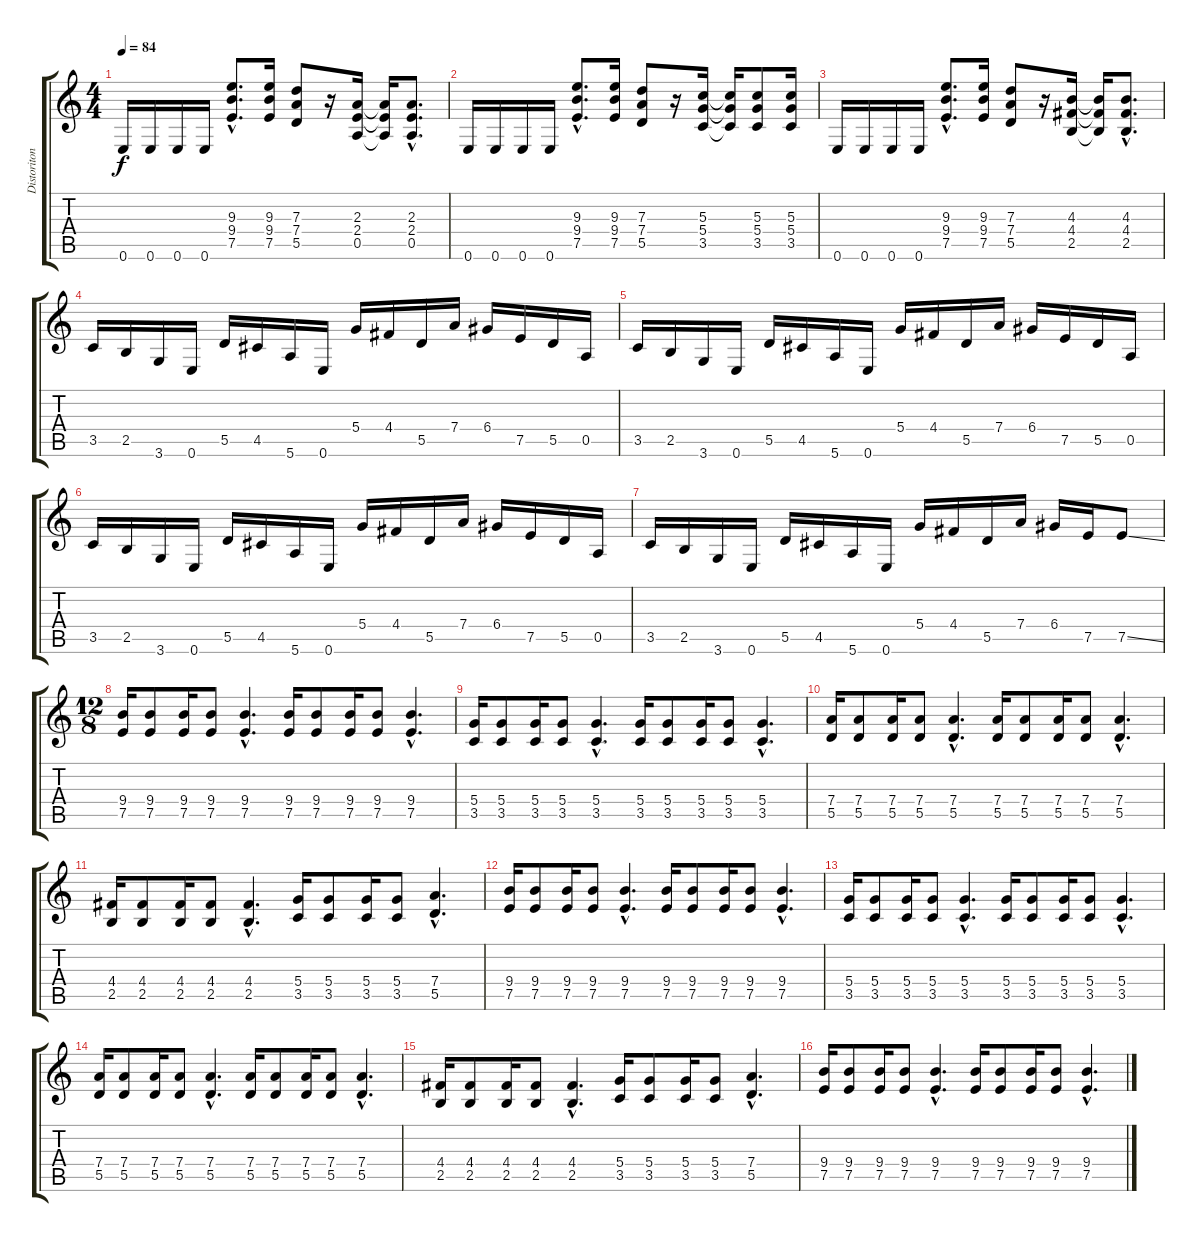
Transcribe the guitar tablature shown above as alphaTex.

\track ("Distoriton" "Distoriton") {instrument distortionguitar}
\staff {score tabs}
\tuning (E4 B3 G3 D3 A2 E2) {hide}
\ts (4 4)
\tempo 84
\clef g2
\ks c
0.6.16{dy f} 0.6.16 0.6.16 0.6.16 (9.3{hac} 9.4{hac} 7.5{hac}).8{d} (9.3 9.4 7.5).16 (7.3 7.4 5.5).8 r.16 (2.3 2.4 0.5).16 (2.3{t} 2.4{t} 0.5{t}).16 (2.3{hac} 2.4{hac} 0.5{hac}).8{d} |
0.6.16 0.6.16 0.6.16 0.6.16 (9.3{hac} 9.4{hac} 7.5{hac}).8{d} (9.3 9.4 7.5).16 (7.3 7.4 5.5).8 r.16 (5.3 5.4 3.5).16 (5.3{t} 5.4{t} 3.5{t}).16 (5.3 5.4 3.5).8 (5.3 5.4 3.5).16 |
0.6.16 0.6.16 0.6.16 0.6.16 (9.3{hac} 9.4{hac} 7.5{hac}).8{d} (9.3 9.4 7.5).16 (7.3 7.4 5.5).8 r.16 (4.3 4.4 2.5).16 (4.3{t} 4.4{t} 2.5{t}).16 (4.3{hac} 4.4{hac} 2.5{hac}).8{d} |
3.5.16 2.5.16 3.6.16 0.6.16 5.5.16 4.5.16 5.6.16 0.6.16 5.4.16 4.4.16 5.5.16 7.4.16 6.4.16 7.5.16 5.5.16 0.5.16 |
3.5.16 2.5.16 3.6.16 0.6.16 5.5.16 4.5.16 5.6.16 0.6.16 5.4.16 4.4.16 5.5.16 7.4.16 6.4.16 7.5.16 5.5.16 0.5.16 |
3.5.16 2.5.16 3.6.16 0.6.16 5.5.16 4.5.16 5.6.16 0.6.16 5.4.16 4.4.16 5.5.16 7.4.16 6.4.16 7.5.16 5.5.16 0.5.16 |
3.5.16 2.5.16 3.6.16 0.6.16 5.5.16 4.5.16 5.6.16 0.6.16 5.4.16 4.4.16 5.5.16 7.4.16 6.4.16 7.5.16 7.5{ss}.8 |
\ts (12 8)
(9.4 7.5).16 (9.4 7.5).8 (9.4 7.5).16 (9.4 7.5).8 (9.4{hac} 7.5{hac}).4{d} (9.4 7.5).16 (9.4 7.5).8 (9.4 7.5).16 (9.4 7.5).8 (9.4{hac} 7.5{hac}).4{d} |
(5.4 3.5).16 (5.4 3.5).8 (5.4 3.5).16 (5.4 3.5).8 (5.4{hac} 3.5{hac}).4{d} (5.4 3.5).16 (5.4 3.5).8 (5.4 3.5).16 (5.4 3.5).8 (5.4{hac} 3.5{hac}).4{d} |
(7.4 5.5).16 (7.4 5.5).8 (7.4 5.5).16 (7.4 5.5).8 (7.4{hac} 5.5{hac}).4{d} (7.4 5.5).16 (7.4 5.5).8 (7.4 5.5).16 (7.4 5.5).8 (7.4{hac} 5.5{hac}).4{d} |
(4.4 2.5).16 (4.4 2.5).8 (4.4 2.5).16 (4.4 2.5).8 (4.4{hac} 2.5{hac}).4{d} (5.4 3.5).16 (5.4 3.5).8 (5.4 3.5).16 (5.4 3.5).8 (7.4{hac} 5.5{hac}).4{d} |
(9.4 7.5).16 (9.4 7.5).8 (9.4 7.5).16 (9.4 7.5).8 (9.4{hac} 7.5{hac}).4{d} (9.4 7.5).16 (9.4 7.5).8 (9.4 7.5).16 (9.4 7.5).8 (9.4{hac} 7.5{hac}).4{d} |
(5.4 3.5).16 (5.4 3.5).8 (5.4 3.5).16 (5.4 3.5).8 (5.4{hac} 3.5{hac}).4{d} (5.4 3.5).16 (5.4 3.5).8 (5.4 3.5).16 (5.4 3.5).8 (5.4{hac} 3.5{hac}).4{d} |
(7.4 5.5).16 (7.4 5.5).8 (7.4 5.5).16 (7.4 5.5).8 (7.4{hac} 5.5{hac}).4{d} (7.4 5.5).16 (7.4 5.5).8 (7.4 5.5).16 (7.4 5.5).8 (7.4{hac} 5.5{hac}).4{d} |
(4.4 2.5).16 (4.4 2.5).8 (4.4 2.5).16 (4.4 2.5).8 (4.4{hac} 2.5{hac}).4{d} (5.4 3.5).16 (5.4 3.5).8 (5.4 3.5).16 (5.4 3.5).8 (7.4{hac} 5.5{hac}).4{d} |
(9.4 7.5).16 (9.4 7.5).8 (9.4 7.5).16 (9.4 7.5).8 (9.4{hac} 7.5{hac}).4{d} (9.4 7.5).16 (9.4 7.5).8 (9.4 7.5).16 (9.4 7.5).8 (9.4{hac} 7.5{hac}).4{d}
